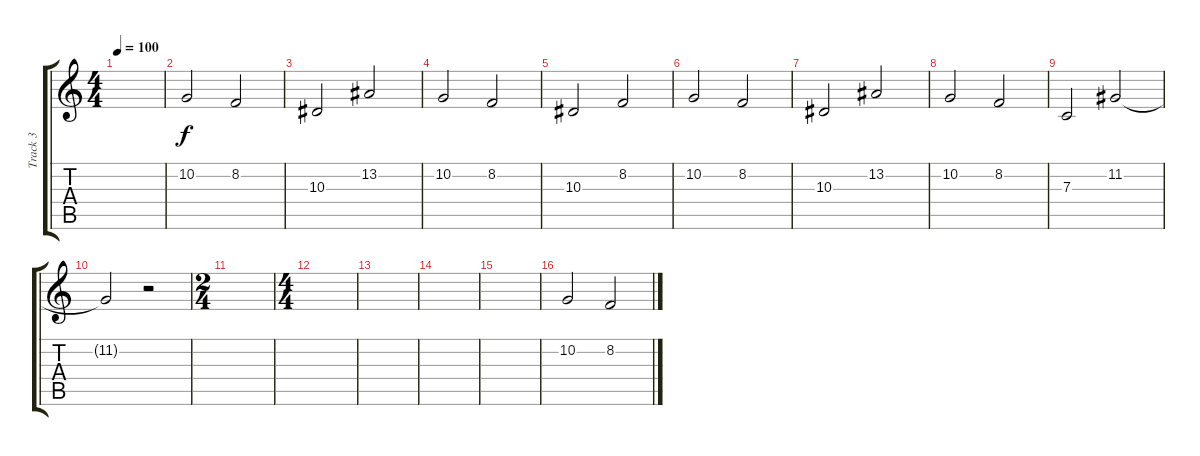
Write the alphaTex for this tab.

\track ("Track 3" "Track 3") {instrument pad7halo}
\staff {score tabs}
\tuning (D4 A3 F3 C3 G2 C2) {hide}
\ts (4 4)
\tempo 100
\clef g2
\ks c
|
10.2.2 8.2.2 |
10.3.2 13.2.2 |
10.2.2 8.2.2 |
10.3.2 8.2.2 |
10.2.2 8.2.2 |
10.3.2 13.2.2 |
10.2.2 8.2.2 |
7.3.2 11.2.2 |
11.2{t}.2 r.2 |
\ts (2 4)
|
\ts (4 4)
|
|
|
|
10.2.2 8.2.2
